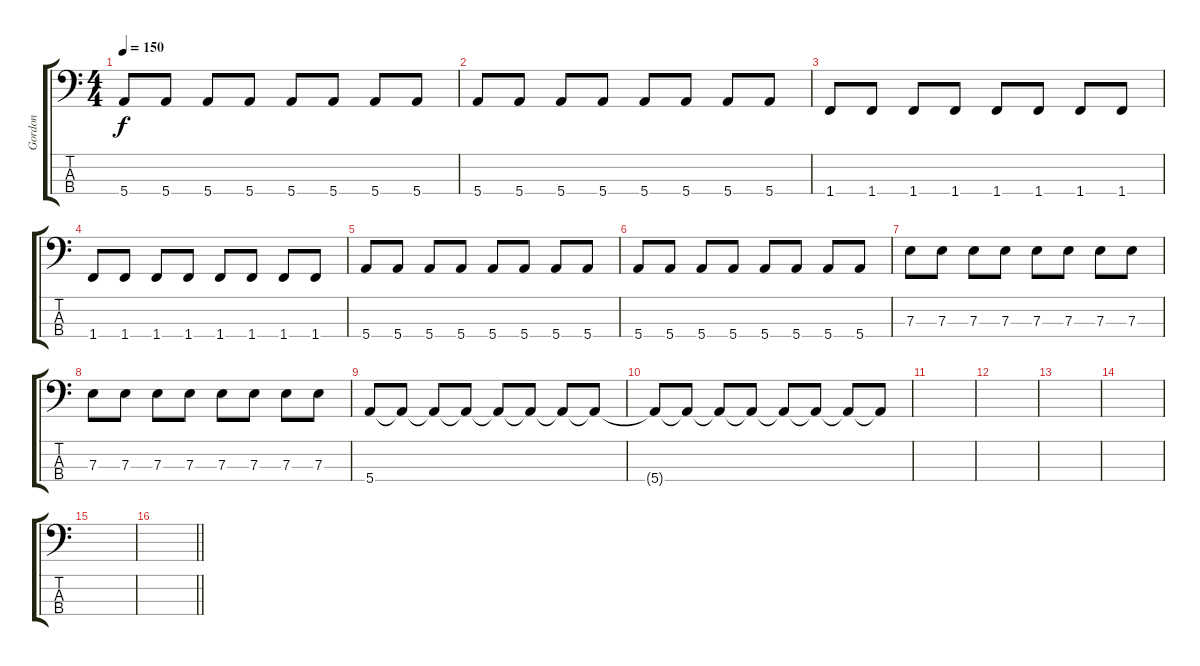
\track ("Gordon" "Gordon") {instrument electricbassfinger}
\staff {score tabs}
\tuning (G2 D2 A1 E1) {hide}
\ts (4 4)
\tempo 150
\clef f4
\ks c
5.4.8{dy f} 5.4.8 5.4.8 5.4.8 5.4.8 5.4.8 5.4.8 5.4.8 |
5.4.8 5.4.8 5.4.8 5.4.8 5.4.8 5.4.8 5.4.8 5.4.8 |
1.4.8 1.4.8 1.4.8 1.4.8 1.4.8 1.4.8 1.4.8 1.4.8 |
1.4.8 1.4.8 1.4.8 1.4.8 1.4.8 1.4.8 1.4.8 1.4.8 |
5.4.8 5.4.8 5.4.8 5.4.8 5.4.8 5.4.8 5.4.8 5.4.8 |
5.4.8 5.4.8 5.4.8 5.4.8 5.4.8 5.4.8 5.4.8 5.4.8 |
7.3.8 7.3.8 7.3.8 7.3.8 7.3.8 7.3.8 7.3.8 7.3.8 |
7.3.8 7.3.8 7.3.8 7.3.8 7.3.8 7.3.8 7.3.8 7.3.8 |
5.4.8 5.4{t}.8 5.4{t}.8 5.4{t}.8 5.4{t}.8 5.4{t}.8 5.4{t}.8 5.4{t}.8 |
5.4{t}.8 5.4{t}.8 5.4{t}.8 5.4{t}.8 5.4{t}.8 5.4{t}.8 5.4{t}.8 5.4{t}.8 |
|
|
|
|
|
\barLineRight lightlight
